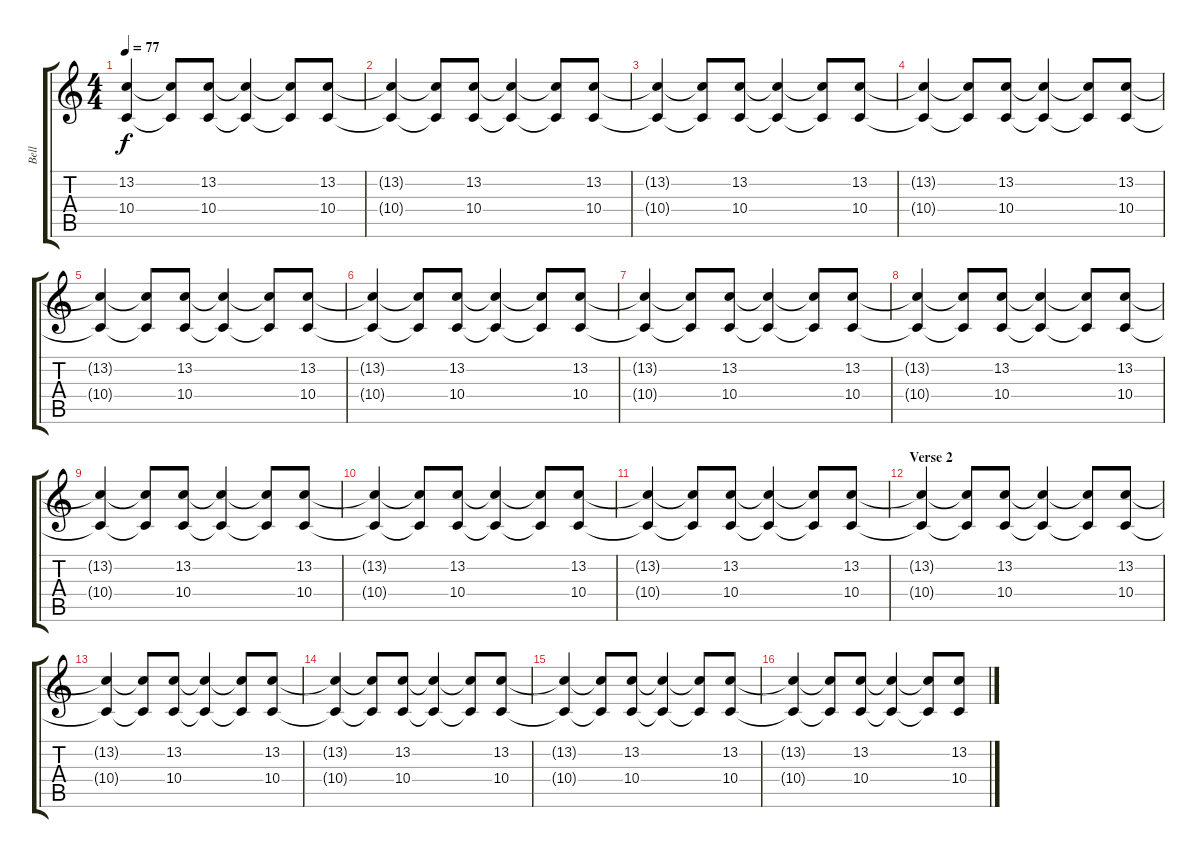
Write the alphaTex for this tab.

\track ("Bell" "Bell") {instrument tubularbells}
\staff {score tabs}
\tuning (E4 B3 G3 D3 A2 E2) {hide}
\ts (4 4)
\tempo 77
\clef g2
\ks c
(13.2{t} 10.4{t}).4{dy f} (13.2{t} 10.4{t}).8 (13.2 10.4).8 (13.2{t} 10.4{t}).4 (13.2{t} 10.4{t}).8 (13.2 10.4).8 |
(13.2{t} 10.4{t}).4 (13.2{t} 10.4{t}).8 (13.2 10.4).8 (13.2{t} 10.4{t}).4 (13.2{t} 10.4{t}).8 (13.2 10.4).8 |
(13.2{t} 10.4{t}).4 (13.2{t} 10.4{t}).8 (13.2 10.4).8 (13.2{t} 10.4{t}).4 (13.2{t} 10.4{t}).8 (13.2 10.4).8 |
(13.2{t} 10.4{t}).4 (13.2{t} 10.4{t}).8 (13.2 10.4).8 (13.2{t} 10.4{t}).4 (13.2{t} 10.4{t}).8 (13.2 10.4).8 |
(13.2{t} 10.4{t}).4 (13.2{t} 10.4{t}).8 (13.2 10.4).8 (13.2{t} 10.4{t}).4 (13.2{t} 10.4{t}).8 (13.2 10.4).8 |
(13.2{t} 10.4{t}).4 (13.2{t} 10.4{t}).8 (13.2 10.4).8 (13.2{t} 10.4{t}).4 (13.2{t} 10.4{t}).8 (13.2 10.4).8 |
(13.2{t} 10.4{t}).4 (13.2{t} 10.4{t}).8 (13.2 10.4).8 (13.2{t} 10.4{t}).4 (13.2{t} 10.4{t}).8 (13.2 10.4).8 |
(13.2{t} 10.4{t}).4 (13.2{t} 10.4{t}).8 (13.2 10.4).8 (13.2{t} 10.4{t}).4 (13.2{t} 10.4{t}).8 (13.2 10.4).8 |
(13.2{t} 10.4{t}).4 (13.2{t} 10.4{t}).8 (13.2 10.4).8 (13.2{t} 10.4{t}).4 (13.2{t} 10.4{t}).8 (13.2 10.4).8 |
(13.2{t} 10.4{t}).4 (13.2{t} 10.4{t}).8 (13.2 10.4).8 (13.2{t} 10.4{t}).4 (13.2{t} 10.4{t}).8 (13.2 10.4).8 |
(13.2{t} 10.4{t}).4 (13.2{t} 10.4{t}).8 (13.2 10.4).8 (13.2{t} 10.4{t}).4 (13.2{t} 10.4{t}).8 (13.2 10.4).8 |
\section ("" "Verse 2")
(13.2{t} 10.4{t}).4 (13.2{t} 10.4{t}).8 (13.2 10.4).8 (13.2{t} 10.4{t}).4 (13.2{t} 10.4{t}).8 (13.2 10.4).8 |
(13.2{t} 10.4{t}).4 (13.2{t} 10.4{t}).8 (13.2 10.4).8 (13.2{t} 10.4{t}).4 (13.2{t} 10.4{t}).8 (13.2 10.4).8 |
(13.2{t} 10.4{t}).4 (13.2{t} 10.4{t}).8 (13.2 10.4).8 (13.2{t} 10.4{t}).4 (13.2{t} 10.4{t}).8 (13.2 10.4).8 |
(13.2{t} 10.4{t}).4 (13.2{t} 10.4{t}).8 (13.2 10.4).8 (13.2{t} 10.4{t}).4 (13.2{t} 10.4{t}).8 (13.2 10.4).8 |
(13.2{t} 10.4{t}).4 (13.2{t} 10.4{t}).8 (13.2 10.4).8 (13.2{t} 10.4{t}).4 (13.2{t} 10.4{t}).8 (13.2 10.4).8
